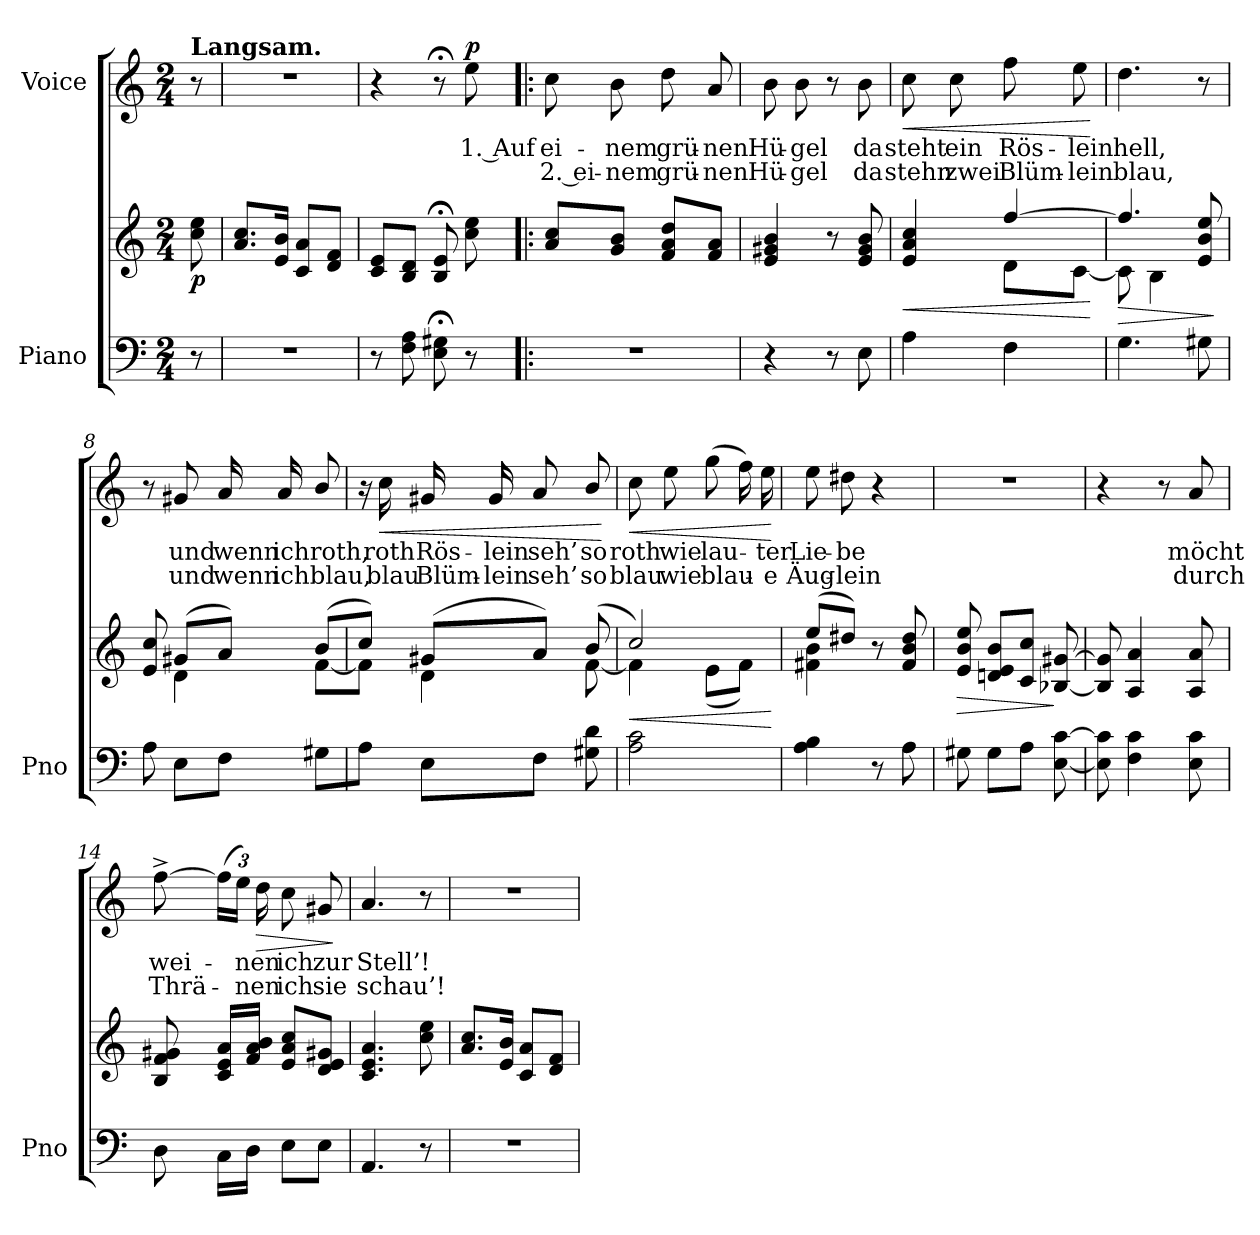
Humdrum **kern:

**kern	**kern	**dynam	**kern	**text	**text	**dynam
*part2	*part2	*part2	*part1	*part1	*part1	*part1
*staff3	*staff2	*staff2/3	*staff1	*staff1	*staff1	*staff1
*I"Piano	*	*	*I"Voice	*	*	*
*I'Pno	*	*	*	*	*	*
*clefF4	*clefG2	*	*clefG2	*	*	*
*k[]	*k[]	*	*k[]	*	*	*
*M2/4	*M2/4	*	*M2/4	*	*	*
=1	=1	=1	=1	=1	=1	=1
!	!	!	!LO:TX:a:B:t=Langsam.	!	!	!
!	!	!LO:DY:b	!	!	!	!
8r	8cc\ 8ee\	p	8r	.	.	.
=2	=2	=2	=2	=2	=2	=2
2r	8.a/ 8.cc/L	.	2r	.	.	.
.	16e/ 16b/Jk	.	.	.	.	.
.	8c/ 8a/L	.	.	.	.	.
.	8d/ 8f/J	.	.	.	.	.
=3	=3	=3	=3	=3	=3	=3
8r	8c/ 8e/L	.	4r	.	.	.
8F\ 8A\	8B/ 8d/J	.	.	.	.	.
8E\;< 8G#X\;<	8B/;< 8e/;<	.	8r;<	.	.	.
!	!	!	!	!	!	!LO:DY:b
8r	8cc\ 8ee\	.	8ee\	1. Auf	.	p
=4!|:	=4!|:	=4!|:	=4!|:	=4!|:	=4!|:	=4!|:
2r	8a/ 8cc/L	.	8cc\	ei-	2. ei-	.
.	8g/ 8b/J	.	8b\	-nem	-nem	.
.	8f/ 8a/ 8dd/L	.	8dd\	grü-	grü-	.
.	8f/ 8a/J	.	8a/	-nen	-nen	.
=5	=5	=5	=5	=5	=5	=5
4r	4e/ 4g#X/ 4b/	.	8b\	Hü-	Hü-	.
.	.	.	8b\	-gel	-gel	.
8r	8r	.	8r	.	.	.
8E\	8e/ 8g#/ 8b/	.	8b\	da	da	.
=6	=6	=6	=6	=6	=6	=6
!	!	!LO:HP:b	!	!	!	!LO:HP:b
*	*^	*	*	*	*	*
4A\	4e/ 4a/ 4cc/	4ryy	<	8cc\	steht	stehn	<
.	.	.	.	8cc\	ein	zwei	.
4F\	[4ff/	8d\L	.	8ff\	Rös-	Blüm-	.
.	.	[8c\J	.	8ee\	-lein	-lein	.
*	*v	*v	*	*	*	*	*
.	.	[	.	.	.	[
=7	=7	=7	=7	=7	=7	=7
!	!	!LO:HP:b	!	!	!	!
*	*^	*	*	*	*	*
4.G\	4.ff/]	8c\]	>	4.dd\	hell,	blau,	.
.	.	4B\	.	.	.	.	.
8G#X\	8e/ 8b/ 8ee/	8ryy	.	8r	.	.	.
*	*v	*v	*	*	*	*	*
.	.	]	.	.	.	.
=8	=8	=8	=8	=8	=8	=8
*	*^	*	*	*	*	*
8A\	8e/ 8cc/	8ryy	.	8r	.	.	.
8E\L	(8g#X/L	4d\	.	8g#X/	und	und	.
8F\J	8a/J)	.	.	16a/	wenn	wenn	.
.	.	.	.	16a/	ich	ich	.
8G#X\L	(8b/L	[8f\L	.	8b/	roth,	blau,	.
=9	=9	=9	=9	=9	=9	=9	=9
8A\J	8cc/J)	8f\J]	.	16r	.	.	.
!	!	!	!	!	!	!	!LO:HP:b
.	.	.	.	16cc\	roth	blau	<
8E\L	(8g#X/L	4d\	.	16g#X/	Rös-	Blüm-	.
.	.	.	.	16g#/	-lein	-lein	.
8F\J	8a/J)	.	.	8a/	seh’	seh’	.
8G#X\ 8d\	(8b/	[8f\	.	8b/	so	so	.
*	*v	*v	*	*	*	*	*
.	.	.	.	.	.	[
=10	=10	=10	=10	=10	=10	=10
!	!	!LO:HP:b	!	!	!	!LO:HP:b
*	*^	*	*	*	*	*
2A\ 2c\	2cc/)	4f\]	<	8cc\	roth	blau	<
.	.	.	.	8ee\	wie	wie	.
.	.	(8e\L	.	(8gg\	lau-	blau-	.
.	.	8f\J)	.	16ff\)	.	.	.
.	.	.	.	16ee\	ter	e	.
*	*v	*v	*	*	*	*	*
.	.	[	.	.	.	[
=11	=11	=11	=11	=11	=11	=11
*	*^	*	*	*	*	*
4A\ 4B\	(8ee/L	4f#X\ 4b\	.	8ee\	Lie-	Äug-	.
.	8dd#X/J)	.	.	8dd#X\	-be	-lein	.
8r	8r	4ryy	.	4r	.	.	.
8A\	8f#/ 8b/ 8dd#/	.	.	.	.	.	.
*	*v	*v	*	*	*	*	*
=12	=12	=12	=12	=12	=12	=12
!	!	!LO:HP:b	!	!	!	!
8G#X\	8e/ 8b/ 8ee/	>	2r	.	.	.
8G#\L	8dn/ 8e/ 8b/L	.	.	.	.	.
8A\J	8c/ 8cc/J	.	.	.	.	.
[8E\ [8c\	[8B-X/ [8g#X/	]	.	.	.	.
=13	=13	=13	=13	=13	=13	=13
8E\] 8c\]	8B-/] 8g#/]	.	4r	.	.	.
4F\ 4c\	4A/ 4a/	.	.	.	.	.
.	.	.	8r	.	.	.
8E\ 8c\	8A/ 8a/	.	8a/	möcht	durch	.
=14	=14	=14	=14	=14	=14	=14
8D\	8B/ 8f/ 8g#X/	.	[8ff^\	wei-	Thrä-	.
*	*	*	*Xbrackettup	*	*	*
16C\LL	16c/ 16e/ 16a/LL	.	(24ff\LL]	.	.	.
.	.	.	24ee\JJ)	.	.	.
16D\JJ	16f/ 16a/ 16b/JJ	.	.	.	.	.
!	!	!	!	!	!	!LO:HP:b
.	.	.	24dd\	nen	nen	>
8E\L	8e/ 8a/ 8cc/L	.	8cc\	ich	ich	.
8E\J	8d/ 8e/ 8g#X/J	.	8g#X/	zur	sie	.
.	.	.	.	.	.	]
=15	=15	=15	=15	=15	=15	=15
4.AA/	4.c/ 4.e/ 4.a/	.	4.a/	Stell’!	schau’!	.
8r	8cc\ 8ee\	.	8r	.	.	.
=16	=16	=16	=16	=16	=16	=16
2r	8.a/ 8.cc/L	.	2r	.	.	.
.	16e/ 16b/Jk	.	.	.	.	.
.	8c/ 8a/L	.	.	.	.	.
.	8d/ 8f/J	.	.	.	.	.
=	=	=	=	=	=	=
*-	*-	*-	*-	*-	*-	*-
